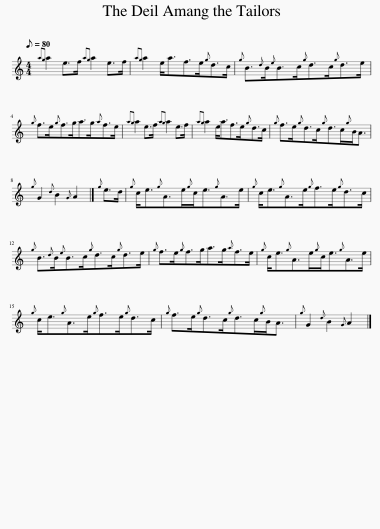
X:1
L:1/8
Q:1/8=80
M:4/4
I:linebreak $
K:C
V:1 treble
V:1
{ag} a2 e>f{ag} a2 e>f |{ag} a2 e<af>e{g}d>c |{g} B3/2{d}B/{e}B>c{g}d>c{g}d>e |${g} f>e{g}f>ga>g{a}f>e |{ag} a2 e>f{ag} a2 e>f | %5
{ag} a2 e<af>e{g}d>c |{g} f>e{g}d>c{g}d>c{g}B<A |${g} G2{d} B2{G} A2 |]{g} e>d |{g} c<e{g}A>e{g}c<e{g}A>e | %10
{g} c<e{g}A>e{g}f>e{g}d>c |${g} B3/2{d}B/{e}B>c{g}d>c{g}d>e |{g} f>e{g}f>ga>g{a}f>e |{g} c<e{g}A>e{g}c<e{g}A>e |${g} c<e{g}A>e{g}f>e{g}d>c | %15
{g} f>e{g}d>c{g}d>c{g}B<A |{g} G2{d} B2{G} A2 |] %17
